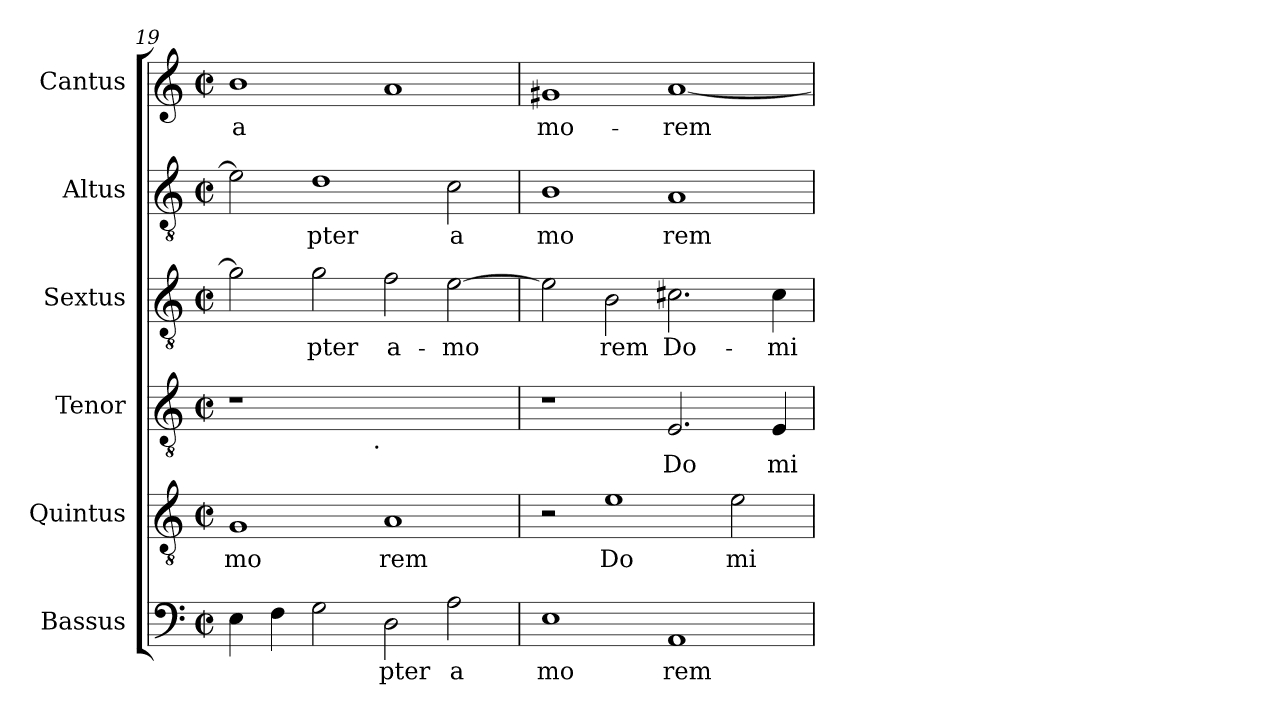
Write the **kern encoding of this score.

**kern	**text	**kern	**text	**kern	**text	**kern	**text	**kern	**text	**kern	**text
*part6	*part6	*part5	*part5	*part4	*part4	*part3	*part3	*part2	*part2	*part1	*part1
*staff6	*staff6	*staff5	*staff5	*staff4	*staff4	*staff3	*staff3	*staff2	*staff2	*staff1	*staff1
*I"Bassus	*	*I"Quintus	*	*I"Tenor	*	*I"Sextus	*	*I"Altus	*	*I"Cantus	*
*clefF4	*	*clefGv2	*	*clefGv2	*	*clefGv2	*	*clefGv2	*	*clefG2	*
*k[]	*	*k[]	*	*k[]	*	*k[]	*	*k[]	*	*k[]	*
*C:	*	*C:	*	*C:	*	*C:	*	*C:	*	*C:	*
*M2/2	*	*M2/2	*	*M2/2	*	*M2/2	*	*M2/2	*	*M2/2	*
*met(c|)	*	*met(c|)	*	*met(c|)	*	*met(c|)	*	*met(c|)	*	*met(c|)	*
=19	=19	=19	=19	=19	=19	=19	=19	=19	=19	=19	=19
!	!LO:LY:b:cj	!	!LO:LY:b:cj	!	!	!	!LO:LY:b:cj	!	!LO:LY:b:cj	!	!LO:LY:b:cj
*	*	*	*	*^	*	*	*	*	*	*	*
4E\	.	1G	mo	1r	2ryy	.	2g\]	--	2e\]	.	1b	a-
!	!LO:LY:b:cj	!	!	!	!	!	!	!	!	!	!	!
4F\	.	.	.	.	.	.	.	.	.	.	.	.
!	!LO:LY:b:cj	!	!	!	!	!	!	!LO:LY:b:cj	!	!LO:LY:b:cj	!	!
2G\	.	.	.	.	4...ryy	.	2g\	-pter	1d	pter	.	.
!	!	!	!	!	!LO:TX:b:t=.	!	!	!	!	!	!	!
.	.	.	.	.	1ryy	.	.	.	.	.	.	.
!	!LO:LY:b:cj	!	!LO:LY:b:cj	!	!	!	!	!LO:LY:b:cj	!	!	!	!LO:LY:b:cj
2D\	pter	1A	rem	1ryy	.	.	2f\	a-	.	.	1a	--
!	!LO:LY:b:cj	!	!	!	!	!	!	!LO:LY:b:cj	!	!LO:LY:b:cj	!	!
2A\	a	.	.	.	.	.	[>2e\	-mo-	2c\	a	.	.
.	.	.	.	.	32ryy	.	.	.	.	.	.	.
=20	=20	=20	=20	=20	=20	=20	=20	=20	=20	=20	=20	=20
!	!LO:LY:b:cj	!	!	!	!	!	!	!LO:LY:b:cj	!	!LO:LY:b:cj	!	!LO:LY:b:cj
*	*	*	*	*v	*v	*	*	*	*	*	*	*
1E	mo	2r	.	1r	.	2e\]	--	1B	mo	1g#X	-mo-
!	!	!	!LO:LY:b:cj	!	!	!	!LO:LY:b:cj	!	!	!	!
.	.	1e	Do	.	.	2B\	-rem	.	.	.	.
!	!LO:LY:b:cj	!	!	!	!LO:LY:b:cj	!	!LO:LY:b:cj	!	!LO:LY:b:cj	!	!LO:LY:b:cj
1AA	rem	.	.	2.E/	Do	2.c#X\	Do-	1A	rem	[<1a	-rem
!	!	!	!LO:LY:b:cj	!	!	!	!	!	!	!	!
.	.	2e\	mi	.	.	.	.	.	.	.	.
!	!	!	!	!	!LO:LY:b:cj	!	!LO:LY:b:cj	!	!	!	!
.	.	.	.	4E/	mi	4c#\	-mi-	.	.	.	.
=	=	=	=	=	=	=	=	=	=	=	=
*-	*-	*-	*-	*-	*-	*-	*-	*-	*-	*-	*-
